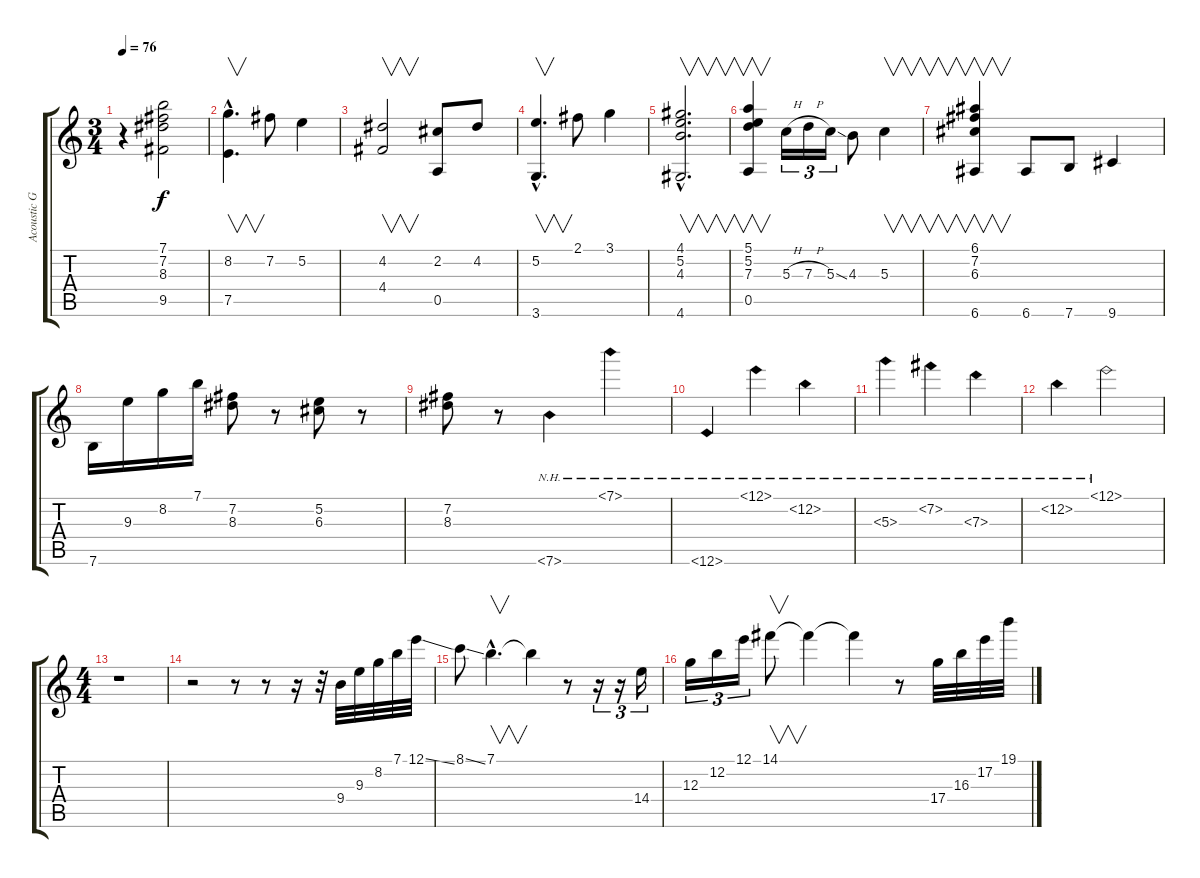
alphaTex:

\track ("Acoustic Guitar 1" "Acoustic G") {instrument acousticguitarsteel}
\staff {score tabs}
\tuning (E4 B3 G3 D3 A2 E2) {hide}
\ts (3 4)
\tempo 76
\clef g2
\ks c
r.4{dy f instrument acousticguitarsteel} (7.1 7.2 8.3 9.5).2 |
(8.2{hac} 7.5{hac}).4{v d} 7.2.8 5.2.4 |
(4.2 4.4).2{v} (2.2 0.5).8 4.2.8 |
(5.2{hac} 3.6{hac}).4{v d} 2.1.8 3.1.4 |
(4.1{hac} 5.2{hac} 4.3{hac} 4.6{hac}).2{v d} |
(5.1 5.2 7.3 0.5).4{v} 5.3{h}.16{tu (3 2)} 7.3{h}.16{tu (3 2)} 5.3{ss}.16{tu (3 2)} 4.3.8 5.3.4{v} |
(6.1 7.2 6.3 6.6).4{v} 6.6.8 7.6.8 9.6.4 |
7.6.16 9.3.16 8.2.16 7.1.16 (7.2 8.3).8 r.8 (5.2 6.3).8 r.8 |
(7.2 8.3).8 r.8 7.6{nh}.4 7.1{nh}.4 |
12.6{nh}.4 12.1{nh}.4 12.2{nh}.4 |
5.3{nh}.4 7.2{nh}.4 7.3{nh}.4 |
12.2{nh}.4 12.1{nh}.2 |
\ts (4 4)
r.1 |
r.2 r.8 r.8 r.16 r.32 9.4.32 9.3.32 8.2.32 7.1.32 12.1{ss}.32 |
8.1{ss}.8 7.1{hac}.4{v d} 7.1{t}.4 r.8 r.16{tu (3 2)} r.16{tu (3 2)} 14.4.16{tu (3 2)} |
12.3.16{tu (3 2)} 12.2.16{tu (3 2)} 12.1.16{tu (3 2)} 14.1.8{v} 14.1{t}.4 14.1{t}.4 r.8 17.4.32 16.3.32 17.2.32 19.1.32
